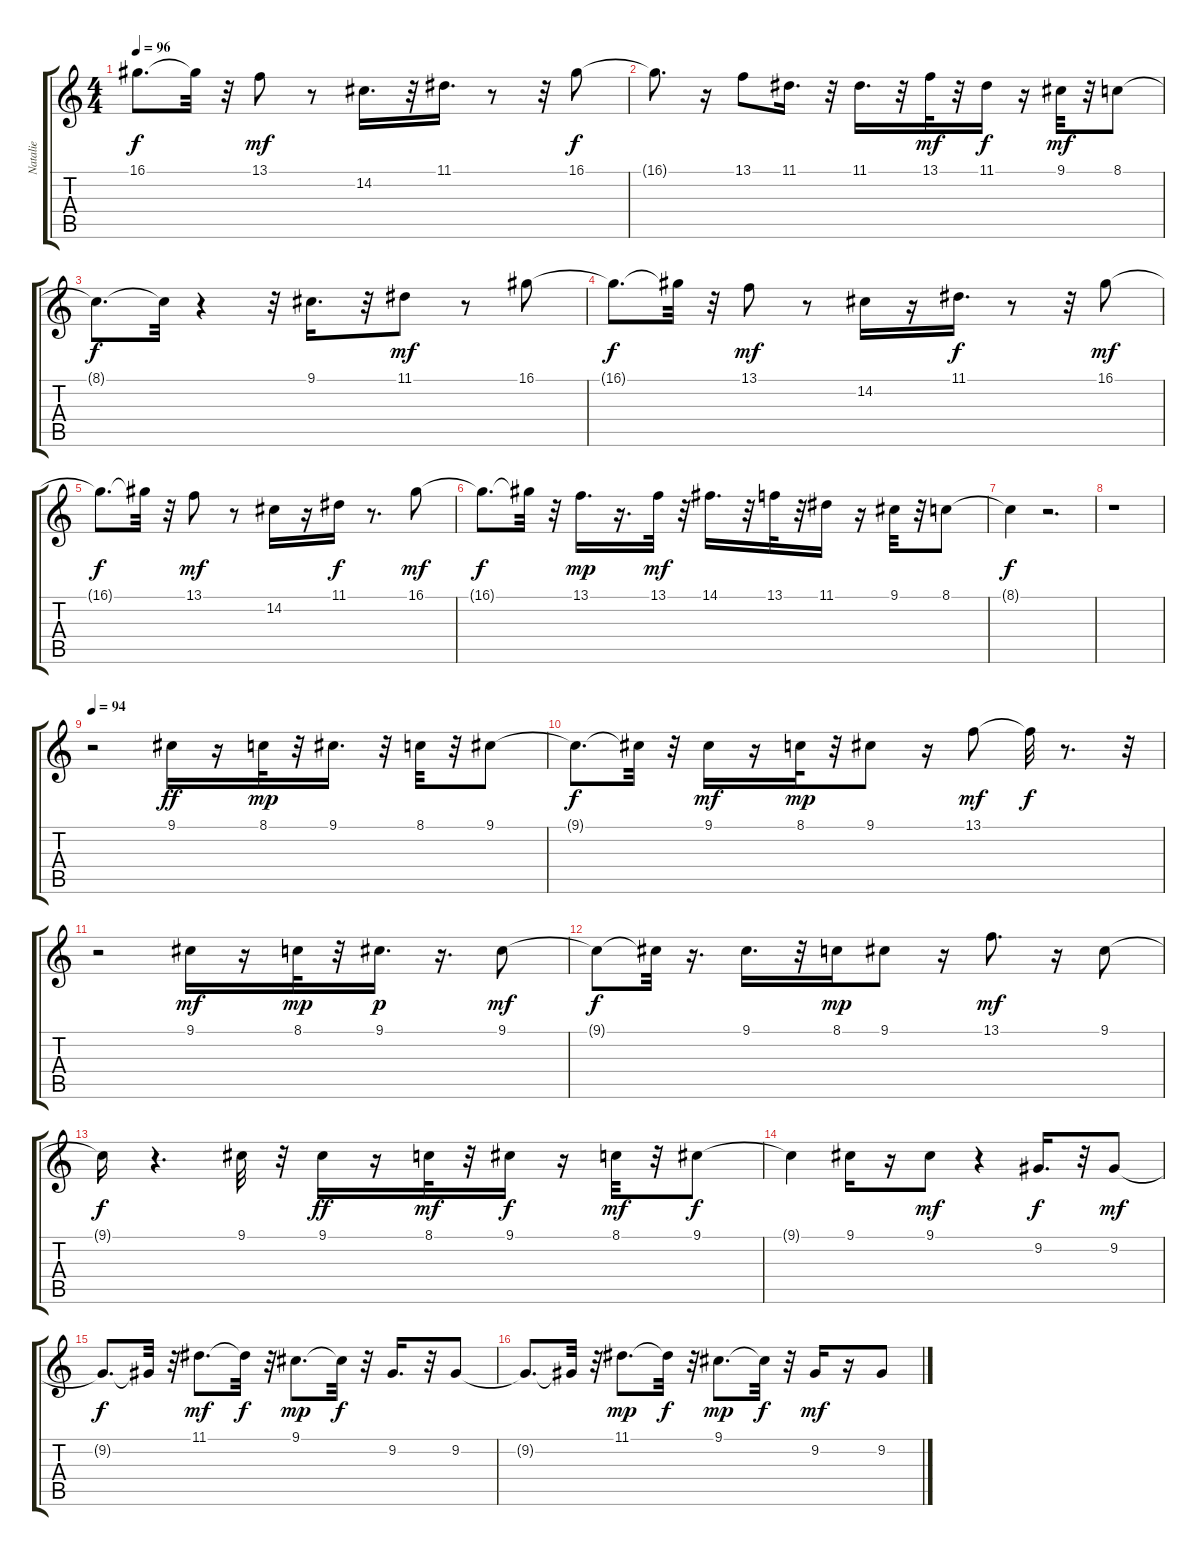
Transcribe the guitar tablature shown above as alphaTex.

\track ("Natalie" "Natalie") {instrument flute}
\staff {score tabs}
\tuning (E4 B3 G3 D3 A2 E2) {hide}
\ts (4 4)
\tempo 96
\clef g2
\ks c
16.1{t}.8{d dy f} 16.1{t}.32 r.32 13.1.8{dy mf} r.8 14.2.16{d} r.32 11.1.16{d} r.8 r.32 16.1.8{dy f} |
16.1{t}.8{d} r.16 13.1.8 11.1.16{d} r.32 11.1.16{d} r.32 13.1.32{dy mf} r.32 11.1.16{dy f} r.16 9.1.32{dy mf} r.32 8.1.8 |
8.1{t}.8{d dy f} 8.1{t}.32 r.4 r.32 9.1.16{d} r.32 11.1.8{dy mf} r.8 16.1.8 |
16.1{t}.8{d dy f} 16.1{t}.32 r.32 13.1.8{dy mf} r.8 14.2.16 r.16 11.1.16{d dy f} r.8 r.32 16.1.8{dy mf} |
16.1{t}.8{d dy f} 16.1{t}.32 r.32 13.1.8{dy mf} r.8 14.2.16 r.16 11.1.16{dy f} r.8{d} 16.1.8{dy mf} |
16.1{t}.8{d dy f} 16.1{t}.32 r.32 13.1.16{d dy mp} r.16{d} 13.1.32{dy mf} r.32 14.1.16{d} r.32 13.1.32 r.32 11.1.16 r.16 9.1.32 r.32 8.1.8 |
8.1{t}.4{dy f} r.2{d} |
r.1 |
\tempo 94
r.2 9.1.16{dy ff} r.16 8.1.32{dy mp} r.32 9.1.16{d} r.32 8.1.32 r.32 9.1.8 |
9.1{t}.8{d dy f} 9.1{t}.32 r.32 9.1.16{dy mf} r.16 8.1.32{dy mp} r.32 9.1.8 r.16 13.1.8{dy mf} 13.1{t}.32{dy f} r.8{d} r.32 |
r.2 9.1.16{dy mf} r.16 8.1.32{dy mp} r.32 9.1.16{d dy p} r.16{d} 9.1.8{dy mf} |
9.1{t}.8{dy f} 9.1{t}.32 r.16{d} 9.1.16{d} r.32 8.1.16{dy mp} 9.1.8 r.16 13.1.8{d dy mf} r.16 9.1.8 |
9.1{t}.16{dy f} r.4{d} 9.1.32 r.32 9.1.16{dy ff} r.16 8.1.32{dy mf} r.32 9.1.16{dy f} r.16 8.1.32{dy mf} r.32 9.1.8{dy f} |
9.1{t}.4 9.1.16 r.16 9.1.8{dy mf} r.4 9.2.16{d dy f} r.32 9.2.8{dy mf} |
9.2{t}.8{d dy f} 9.2{t}.32 r.32 11.1.8{d dy mf} 11.1{t}.32{dy f} r.32 9.1.8{d dy mp} 9.1{t}.32{dy f} r.32 9.2.16{d} r.32 9.2.8 |
9.2{t}.8{d} 9.2{t}.32 r.32 11.1.8{d dy mp} 11.1{t}.32{dy f} r.32 9.1.8{d dy mp} 9.1{t}.32{dy f} r.32 9.2.16{dy mf} r.16 9.2.8
